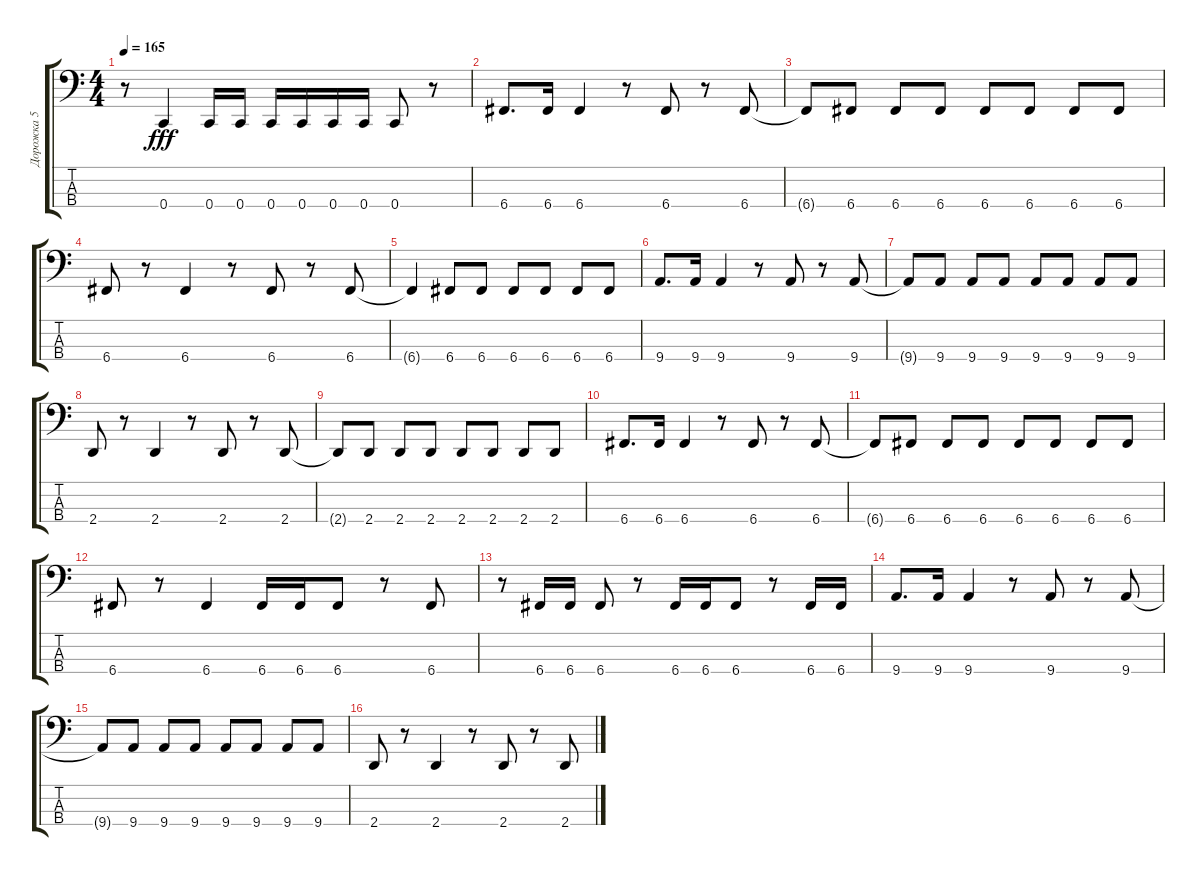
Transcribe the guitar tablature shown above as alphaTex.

\track ("Дорожка 5" "Дорожка 5") {instrument electricbasspick}
\staff {score tabs}
\tuning (F2 C2 G1 C1) {hide}
\ts (4 4)
\tempo 165
\clef f4
\ks c
r.8{dy fff} 0.4.4 0.4.16 0.4.16 0.4.16 0.4.16 0.4.16 0.4.16 0.4.8 r.8 |
6.4.8{d} 6.4.16 6.4.4 r.8 6.4.8 r.8 6.4.8 |
6.4{t}.8 6.4.8 6.4.8 6.4.8 6.4.8 6.4.8 6.4.8 6.4.8 |
6.4.8 r.8 6.4.4 r.8 6.4.8 r.8 6.4.8 |
6.4{t}.4 6.4.8 6.4.8 6.4.8 6.4.8 6.4.8 6.4.8 |
9.4.8{d} 9.4.16 9.4.4 r.8 9.4.8 r.8 9.4.8 |
9.4{t}.8 9.4.8 9.4.8 9.4.8 9.4.8 9.4.8 9.4.8 9.4.8 |
2.4.8 r.8 2.4.4 r.8 2.4.8 r.8 2.4.8 |
2.4{t}.8 2.4.8 2.4.8 2.4.8 2.4.8 2.4.8 2.4.8 2.4.8 |
6.4.8{d} 6.4.16 6.4.4 r.8 6.4.8 r.8 6.4.8 |
6.4{t}.8 6.4.8 6.4.8 6.4.8 6.4.8 6.4.8 6.4.8 6.4.8 |
6.4.8 r.8 6.4.4 6.4.16 6.4.16 6.4.8 r.8 6.4.8 |
r.8 6.4.16 6.4.16 6.4.8 r.8 6.4.16 6.4.16 6.4.8 r.8 6.4.16 6.4.16 |
9.4.8{d} 9.4.16 9.4.4 r.8 9.4.8 r.8 9.4.8 |
9.4{t}.8 9.4.8 9.4.8 9.4.8 9.4.8 9.4.8 9.4.8 9.4.8 |
2.4.8 r.8 2.4.4 r.8 2.4.8 r.8 2.4.8
